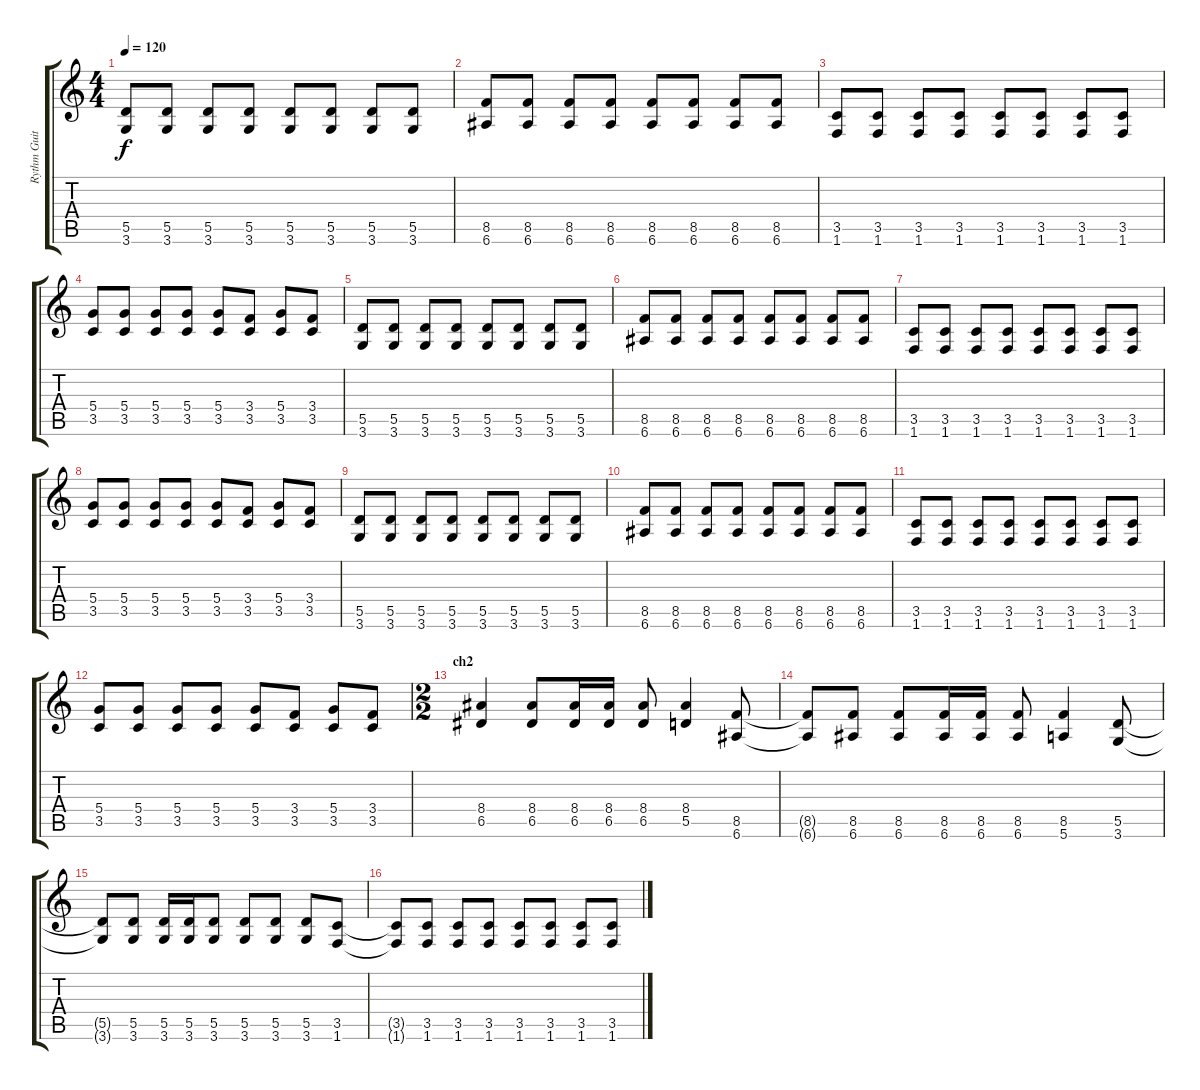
\track ("Rythm Guitar(distorted)" "Rythm Guit") {instrument distortionguitar}
\staff {score tabs}
\tuning (E4 B3 G3 D3 A2 E2) {hide}
\ts (4 4)
\tempo 120
\clef g2
\ks c
(5.5 3.6).8{dy f} (5.5 3.6).8 (5.5 3.6).8 (5.5 3.6).8 (5.5 3.6).8 (5.5 3.6).8 (5.5 3.6).8 (5.5 3.6).8 |
(8.5 6.6).8 (8.5 6.6).8 (8.5 6.6).8 (8.5 6.6).8 (8.5 6.6).8 (8.5 6.6).8 (8.5 6.6).8 (8.5 6.6).8 |
(3.5 1.6).8 (3.5 1.6).8 (3.5 1.6).8 (3.5 1.6).8 (3.5 1.6).8 (3.5 1.6).8 (3.5 1.6).8 (3.5 1.6).8 |
(5.4 3.5).8 (5.4 3.5).8 (5.4 3.5).8 (5.4 3.5).8 (5.4 3.5).8 (3.4 3.5).8 (5.4 3.5).8 (3.4 3.5).8 |
(5.5 3.6).8 (5.5 3.6).8 (5.5 3.6).8 (5.5 3.6).8 (5.5 3.6).8 (5.5 3.6).8 (5.5 3.6).8 (5.5 3.6).8 |
(8.5 6.6).8 (8.5 6.6).8 (8.5 6.6).8 (8.5 6.6).8 (8.5 6.6).8 (8.5 6.6).8 (8.5 6.6).8 (8.5 6.6).8 |
(3.5 1.6).8 (3.5 1.6).8 (3.5 1.6).8 (3.5 1.6).8 (3.5 1.6).8 (3.5 1.6).8 (3.5 1.6).8 (3.5 1.6).8 |
(5.4 3.5).8 (5.4 3.5).8 (5.4 3.5).8 (5.4 3.5).8 (5.4 3.5).8 (3.4 3.5).8 (5.4 3.5).8 (3.4 3.5).8 |
(5.5 3.6).8 (5.5 3.6).8 (5.5 3.6).8 (5.5 3.6).8 (5.5 3.6).8 (5.5 3.6).8 (5.5 3.6).8 (5.5 3.6).8 |
(8.5 6.6).8 (8.5 6.6).8 (8.5 6.6).8 (8.5 6.6).8 (8.5 6.6).8 (8.5 6.6).8 (8.5 6.6).8 (8.5 6.6).8 |
(3.5 1.6).8 (3.5 1.6).8 (3.5 1.6).8 (3.5 1.6).8 (3.5 1.6).8 (3.5 1.6).8 (3.5 1.6).8 (3.5 1.6).8 |
(5.4 3.5).8 (5.4 3.5).8 (5.4 3.5).8 (5.4 3.5).8 (5.4 3.5).8 (3.4 3.5).8 (5.4 3.5).8 (3.4 3.5).8 |
\ts (2 2)
\section ("" "ch2")
(8.4 6.5).4 (8.4 6.5).8 (8.4 6.5).16 (8.4 6.5).16 (8.4 6.5).8 (8.4 5.5).4 (8.5 6.6).8 |
(8.5{t} 6.6{t}).8 (8.5 6.6).8 (8.5 6.6).8 (8.5 6.6).16 (8.5 6.6).16 (8.5 6.6).8 (8.5 5.6).4 (5.5 3.6).8 |
(5.5{t} 3.6{t}).8 (5.5 3.6).8 (5.5 3.6).16 (5.5 3.6).16 (5.5 3.6).8 (5.5 3.6).8 (5.5 3.6).8 (5.5 3.6).8 (3.5 1.6).8 |
(3.5{t} 1.6{t}).8 (3.5 1.6).8 (3.5 1.6).8 (3.5 1.6).8 (3.5 1.6).8 (3.5 1.6).8 (3.5 1.6).8 (3.5 1.6).8
